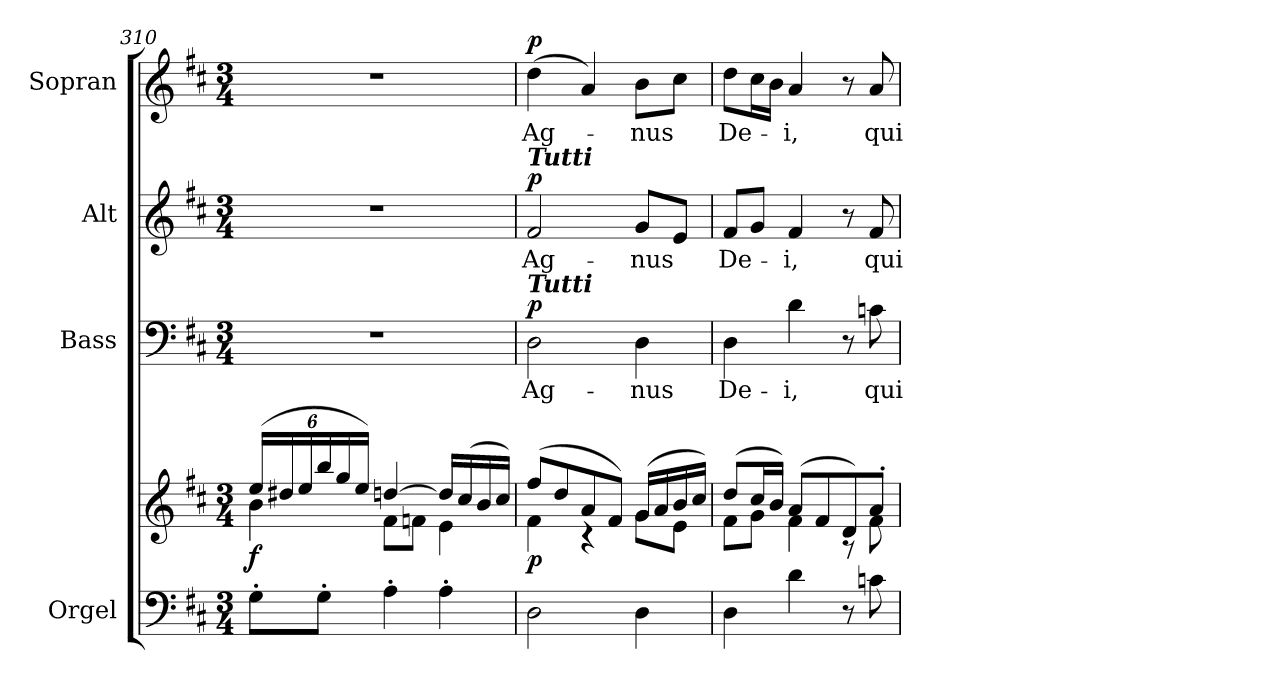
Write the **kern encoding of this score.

**kern	**kern	**dynam	**kern	**text	**dynam	**kern	**text	**dynam	**kern	**text	**dynam
*part4	*part4	*part4	*part3	*part3	*part3	*part2	*part2	*part2	*part1	*part1	*part1
*staff5	*staff4	*staff4/5	*staff3	*staff3	*staff3	*staff2	*staff2	*staff2	*staff1	*staff1	*staff1
*I"Orgel	*	*	*I"Bass	*	*	*I"Alt	*	*	*I"Sopran	*	*
*	*	*	*I'B.	*	*	*I'A.	*	*	*I'S.	*	*
*clefF4	*clefG2	*	*clefF4	*	*	*clefG2	*	*	*clefG2	*	*
*k[f#c#]	*k[f#c#]	*	*k[f#c#]	*	*	*k[f#c#]	*	*	*k[f#c#]	*	*
*D:	*D:	*	*D:	*	*	*D:	*	*	*D:	*	*
*M3/4	*M3/4	*	*M3/4	*	*	*M3/4	*	*	*M3/4	*	*
=310	=310	=310	=310	=310	=310	=310	=310	=310	=310	=310	=310
*	*^	*	*	*	*	*	*	*	*	*	*
!	!	!	!LO:DY:b	!	!	!	!	!	!	!	!	!
8G'>\L	(>24ee/LL	4b\	f	2.r	.	.	2.r	.	.	2.r	.	.
.	24dd#X/	.	.	.	.	.	.	.	.	.	.	.
.	24ee/	.	.	.	.	.	.	.	.	.	.	.
8G'>\J	24bb/	.	.	.	.	.	.	.	.	.	.	.
.	24gg/	.	.	.	.	.	.	.	.	.	.	.
.	24ee/JJ)	.	.	.	.	.	.	.	.	.	.	.
4A'>\	[>4ddn/	8f#\L	.	.	.	.	.	.	.	.	.	.
.	.	8fn\J	.	.	.	.	.	.	.	.	.	.
4A'>\	16dd/LL]	4e\	.	.	.	.	.	.	.	.	.	.
.	(>16cc#/	.	.	.	.	.	.	.	.	.	.	.
.	16b/	.	.	.	.	.	.	.	.	.	.	.
.	16cc#/JJ)	.	.	.	.	.	.	.	.	.	.	.
!!LO:LB:g=z
=311	=311	=311	=311	=311	=311	=311	=311	=311	=311	=311	=311	=311
!	!	!	!	!	!	!	!LO:TX:a:Bi:t=Tutti	!	!	!	!	!
!	!	!	!	!LO:TX:a:Bi:t=Tutti	!	!	!	!	!	!	!	!
!	!	!	!LO:DY:b	!	!LO:LY:b	!LO:DY:a	!	!LO:LY:b	!LO:DY:a	!	!LO:LY:b	!LO:DY:a
2D\	(>8ff#/L	4f#\	p	2D\	Ag-	p	2f#/	Ag-	p	(>4dd\	Ag-	p
.	8dd/	.	.	.	.	.	.	.	.	.	.	.
.	8a/	4rc	.	.	.	.	.	.	.	4a/)	.	.
.	8f#/J)	.	.	.	.	.	.	.	.	.	.	.
!	!	!	!	!	!LO:LY:b	!	!	!LO:LY:b	!	!	!LO:LY:b	!
4D\	(>16g/LL	8g\L	.	4D\	-nus	.	8g/L	-nus	.	8b\L	-nus	.
.	16a/	.	.	.	.	.	.	.	.	.	.	.
.	16b/	8e\J	.	.	.	.	8e/J	.	.	8cc#\J	.	.
.	16cc#/JJ)	.	.	.	.	.	.	.	.	.	.	.
=312	=312	=312	=312	=312	=312	=312	=312	=312	=312	=312	=312	=312
!	!	!	!	!	!LO:LY:b	!	!	!LO:LY:b	!	!	!LO:LY:b	!
4D\	(>8dd/L	8f#\L	.	4D\	De-	.	8f#/L	De-	.	8dd\L	De-	.
.	16cc#/L	8g\J	.	.	.	.	8g/J	.	.	16cc#\L	.	.
.	16b/JJ)	.	.	.	.	.	.	.	.	16b\JJ	.	.
!	!	!	!	!	!LO:LY:b	!	!	!LO:LY:b	!	!	!LO:LY:b	!
4d\	(>8a/L	4f#\	.	4d\	-i,	.	4f#/	-i,	.	4a/	-i,	.
.	8f#/	.	.	.	.	.	.	.	.	.	.	.
8r	8d/)	8rG	.	8r	.	.	8r	.	.	8r	.	.
!	!	!	!	!	!LO:LY:b	!	!	!LO:LY:b	!	!	!LO:LY:b	!
8cn\	8a'</J	8f#\	.	8cn\	qui	.	8f#/	qui	.	8a/	qui	.
*	*v	*v	*	*	*	*	*	*	*	*	*	*
=	=	=	=	=	=	=	=	=	=	=	=
*-	*-	*-	*-	*-	*-	*-	*-	*-	*-	*-	*-
